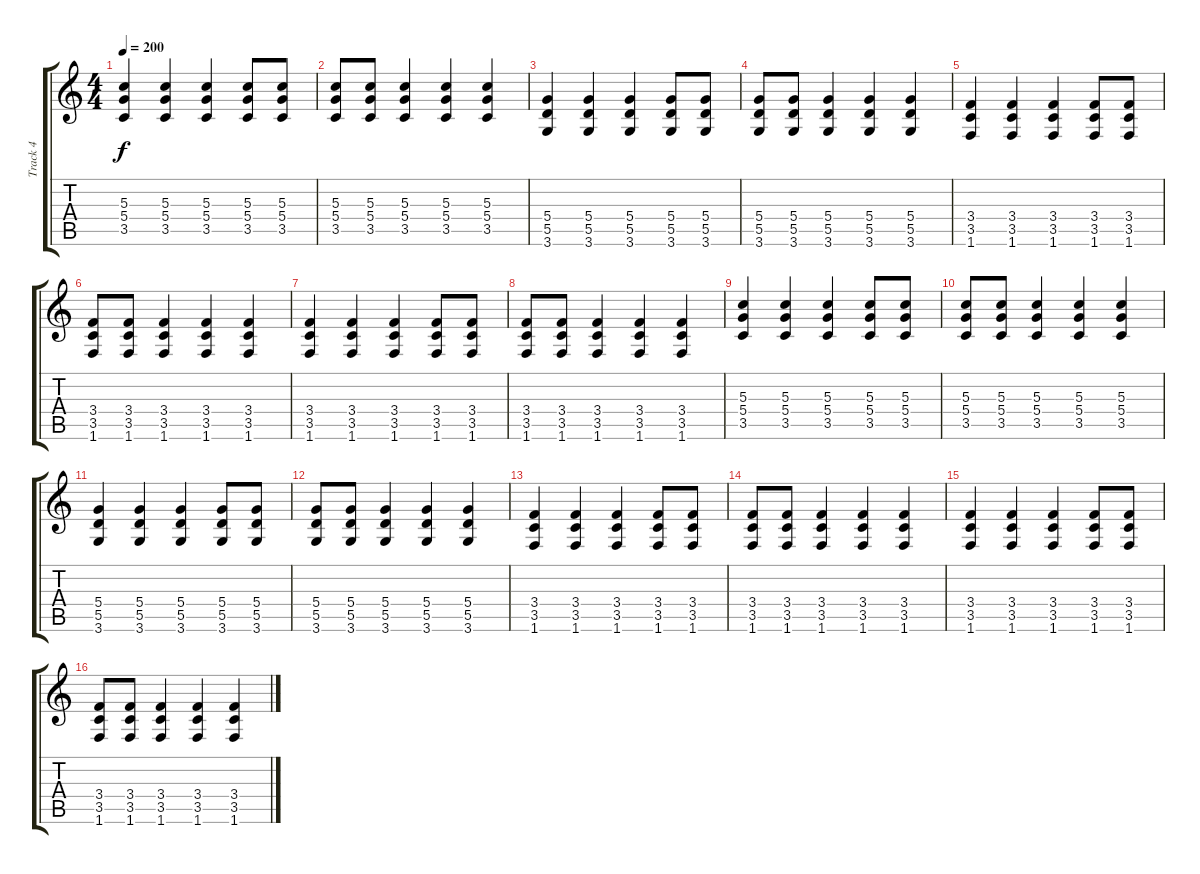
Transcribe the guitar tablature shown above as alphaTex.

\track ("Track 4" "Track 4") {instrument overdrivenguitar}
\staff {score tabs}
\tuning (E4 B3 G3 D3 A2 E2) {hide}
\ts (4 4)
\tempo 200
\clef g2
\ks c
(5.3 5.4 3.5).4{dy f} (5.3 5.4 3.5).4 (5.3 5.4 3.5).4 (5.3 5.4 3.5).8 (5.3 5.4 3.5).8 |
(5.3 5.4 3.5).8 (5.3 5.4 3.5).8 (5.3 5.4 3.5).4 (5.3 5.4 3.5).4 (5.3 5.4 3.5).4 |
(5.4 5.5 3.6).4 (5.4 5.5 3.6).4 (5.4 5.5 3.6).4 (5.4 5.5 3.6).8 (5.4 5.5 3.6).8 |
(5.4 5.5 3.6).8 (5.4 5.5 3.6).8 (5.4 5.5 3.6).4 (5.4 5.5 3.6).4 (5.4 5.5 3.6).4 |
(3.4 3.5 1.6).4 (3.4 3.5 1.6).4 (3.4 3.5 1.6).4 (3.4 3.5 1.6).8 (3.4 3.5 1.6).8 |
(3.4 3.5 1.6).8 (3.4 3.5 1.6).8 (3.4 3.5 1.6).4 (3.4 3.5 1.6).4 (3.4 3.5 1.6).4 |
(3.4 3.5 1.6).4 (3.4 3.5 1.6).4 (3.4 3.5 1.6).4 (3.4 3.5 1.6).8 (3.4 3.5 1.6).8 |
(3.4 3.5 1.6).8 (3.4 3.5 1.6).8 (3.4 3.5 1.6).4 (3.4 3.5 1.6).4 (3.4 3.5 1.6).4 |
(5.3 5.4 3.5).4 (5.3 5.4 3.5).4 (5.3 5.4 3.5).4 (5.3 5.4 3.5).8 (5.3 5.4 3.5).8 |
(5.3 5.4 3.5).8 (5.3 5.4 3.5).8 (5.3 5.4 3.5).4 (5.3 5.4 3.5).4 (5.3 5.4 3.5).4 |
(5.4 5.5 3.6).4 (5.4 5.5 3.6).4 (5.4 5.5 3.6).4 (5.4 5.5 3.6).8 (5.4 5.5 3.6).8 |
(5.4 5.5 3.6).8 (5.4 5.5 3.6).8 (5.4 5.5 3.6).4 (5.4 5.5 3.6).4 (5.4 5.5 3.6).4 |
(3.4 3.5 1.6).4 (3.4 3.5 1.6).4 (3.4 3.5 1.6).4 (3.4 3.5 1.6).8 (3.4 3.5 1.6).8 |
(3.4 3.5 1.6).8 (3.4 3.5 1.6).8 (3.4 3.5 1.6).4 (3.4 3.5 1.6).4 (3.4 3.5 1.6).4 |
(3.4 3.5 1.6).4 (3.4 3.5 1.6).4 (3.4 3.5 1.6).4 (3.4 3.5 1.6).8 (3.4 3.5 1.6).8 |
(3.4 3.5 1.6).8 (3.4 3.5 1.6).8 (3.4 3.5 1.6).4 (3.4 3.5 1.6).4 (3.4 3.5 1.6).4
